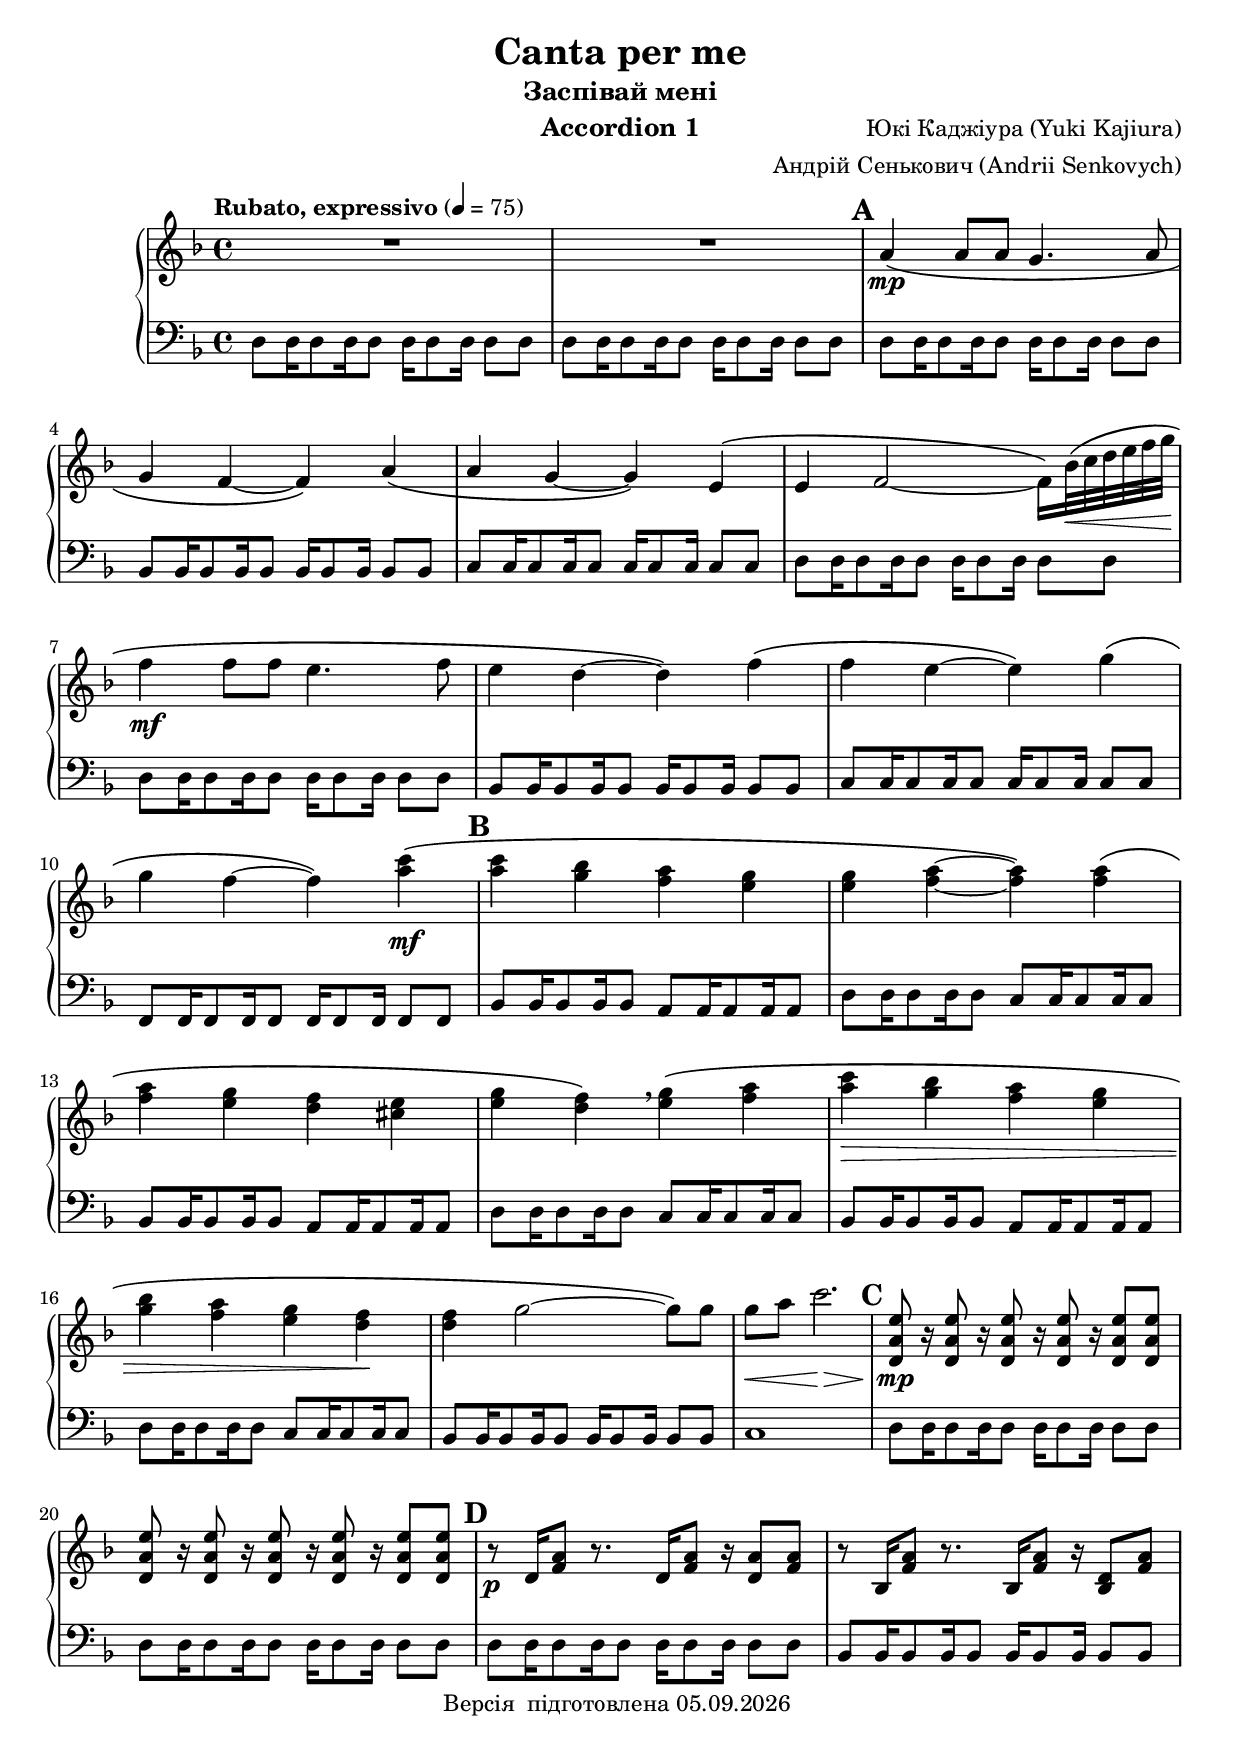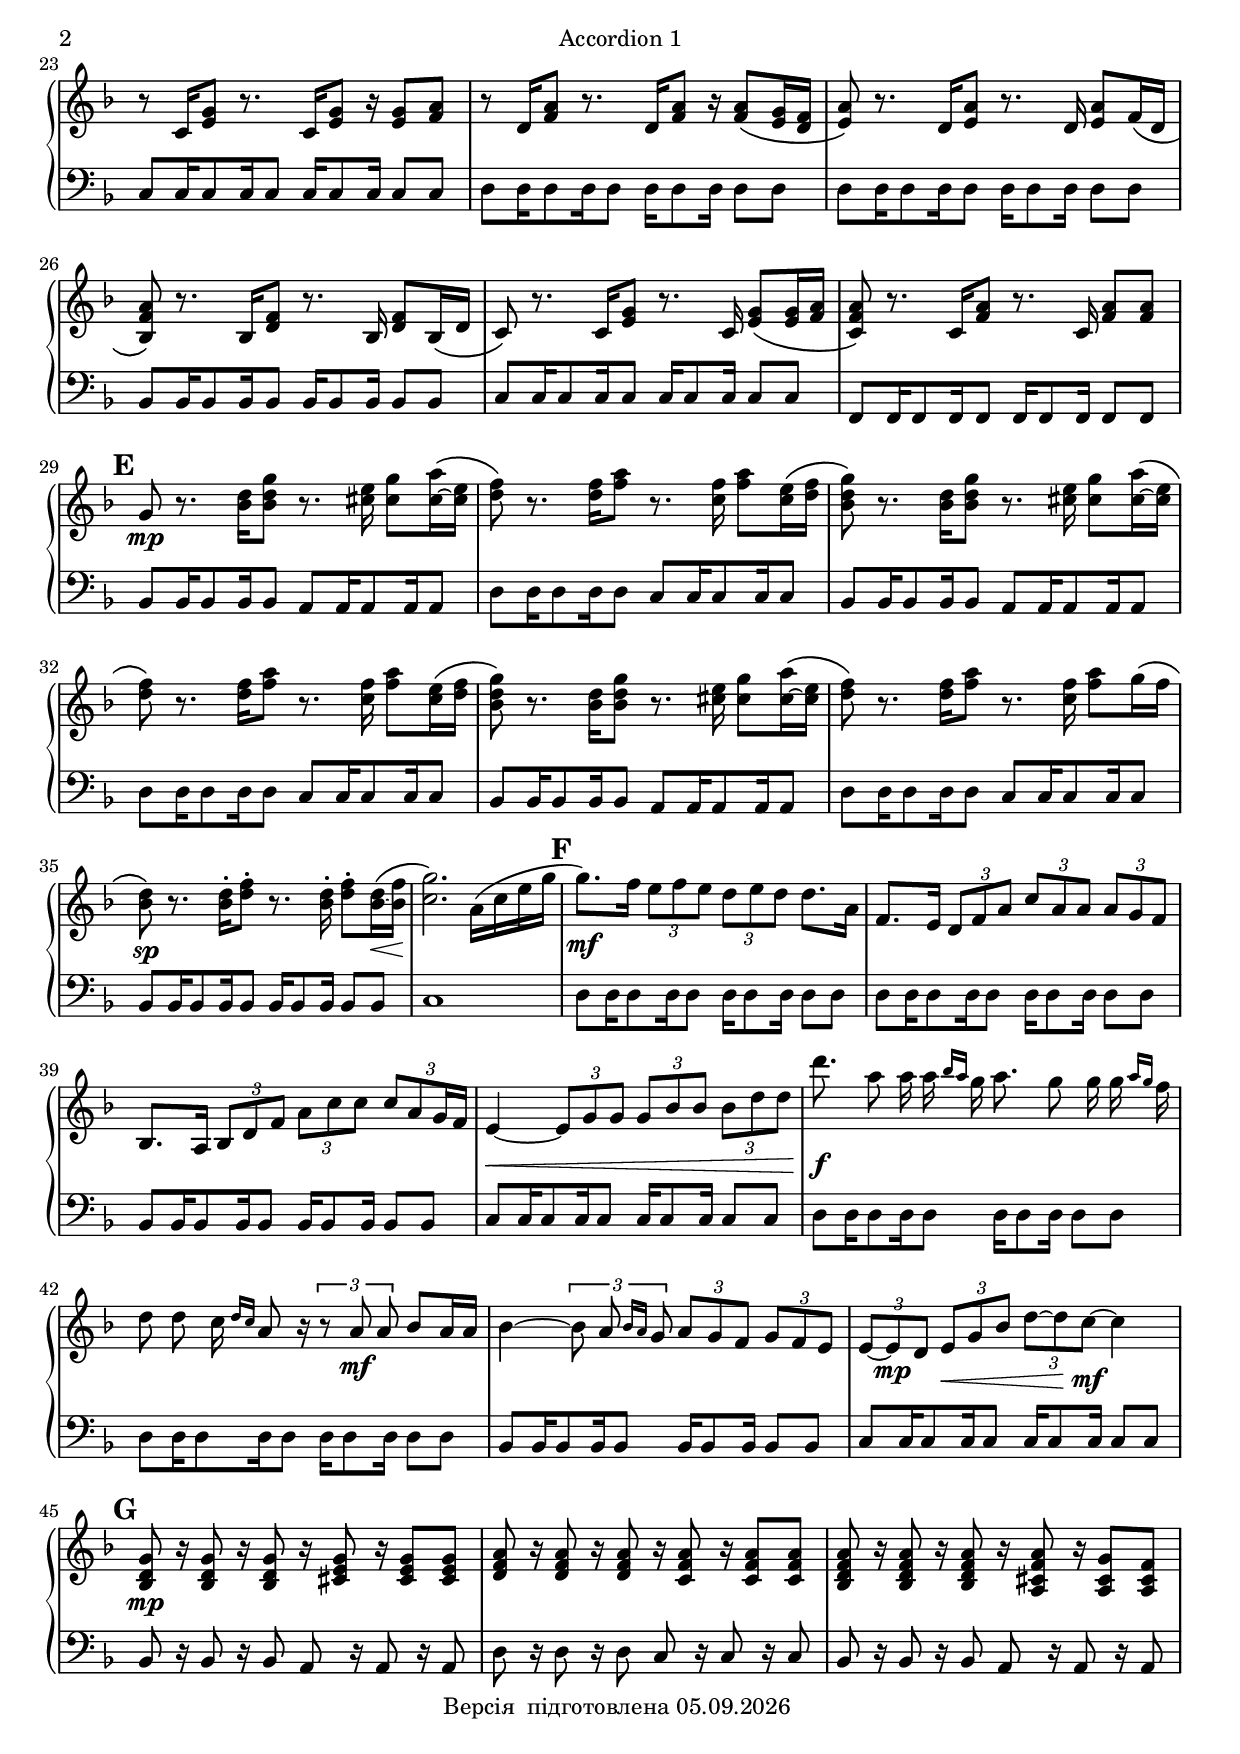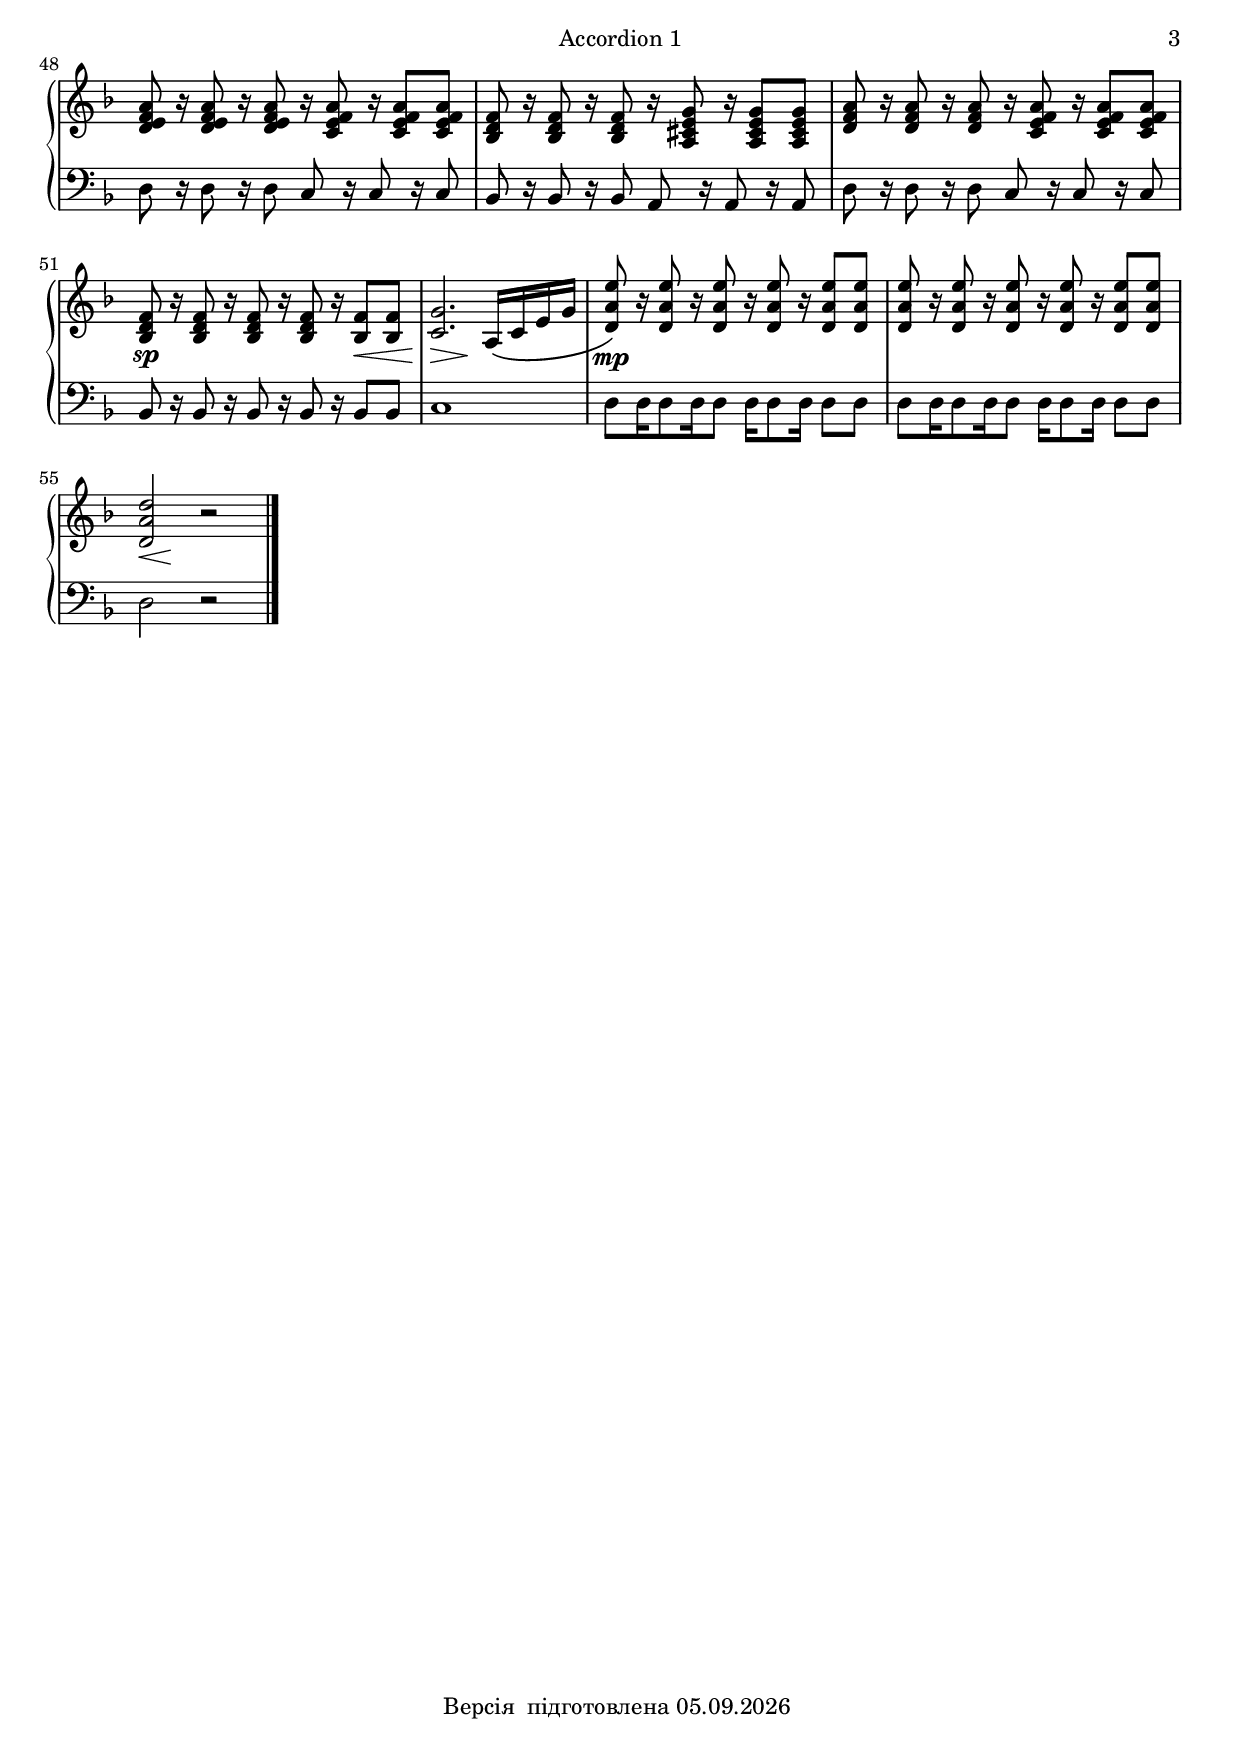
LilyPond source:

\include "src/header.ly"

\header {
    instrument = "Accordion 1"
}

\include "src/settings.ly"
discant = \markup {
  \musicglyph #"accordion.accDiscant"
}
dot = \markup {
  \musicglyph #"accordion.accDot"
}

\layout { ragged-right = ##t }

% 16 voets register
accBasson = ^\markup {
  \combine
  \discant
  \raise #0.5 \dot
}

% een korig 8 en 16 voets register
accBandon = ^\markup {
  \combine
  \discant
  \combine
  \raise #0.5 \dot
  \raise #1.5 \dot
}

accVCello = ^\markup {
  \combine
  \discant
  \combine
  \raise #0.5 \dot
  \combine
  \raise #1.5 \dot
  \translate #'(1 . 0) \raise #1.5 \dot
}

% 4-8-16 voets register
accHarmon = ^\markup {
  \combine
  \discant
  \combine
  \raise #0.5 \dot
  \combine
  \raise #1.5 \dot
  \raise #2.5 \dot
}

accTrombon = ^\markup {
  \combine
  \discant
  \combine
  \raise #0.5 \dot
  \combine
  \raise #1.5 \dot
  \combine
  \translate #'(1 . 0) \raise #1.5 \dot
  \translate #'(-1 . 0) \raise #1.5 \dot
}

% eenkorig 4 en 16 voets register
accOrgan = ^\markup {
  \combine
  \discant
  \combine
  \raise #0.5 \dot
  \raise #2.5 \dot
}

accMaster = ^\markup {
  \combine
  \discant
  \combine
  \raise #0.5 \dot
  \combine
  \raise #1.5 \dot
  \combine
  \translate #'(1 . 0) \raise #1.5 \dot
  \combine
  \translate #'(-1 . 0) \raise #1.5 \dot
  \raise #2.5 \dot
}

accAccord = ^\markup {
  \combine
  \discant
  \combine
  \raise #1.5 \dot
  \combine
  \translate #'(1 . 0) \raise #1.5 \dot
  \combine
  \translate #'(-1 . 0) \raise #1.5 \dot
  \raise #2.5 \dot
}

accMusette = ^\markup {
  \combine
  \discant
  \combine
  \raise #1.5 \dot
  \combine
  \translate #'(1 . 0) \raise #1.5 \dot
  \translate #'(-1 . 0) \raise #1.5 \dot
}

accCeleste = ^\markup {
  \combine
  \discant
  \combine
  \raise #1.5 \dot
  \translate #'(-1 . 0) \raise #1.5 \dot
}

accOboe = ^\markup {
  \combine
  \discant
  \combine
  \raise #1.5 \dot
  \raise #2.5 \dot
}

accClarin = ^\markup {
  \combine
  \discant
  \raise #1.5 \dot
}

accPiccolo = ^\markup {
  \combine
  \discant 
  \raise #2.5 \dot
}

accViolin = ^\markup {
  \combine
  \discant
  \combine
  \raise #1.5 \dot
  \combine
  \translate #'(1 . 0) \raise #1.5 \dot
  \raise #2.5 \dot
}


accordionOneSolo = \relative a' {
  \defaultTempo
  \defaultKey
  \defaultTime
  R2*4

  \mark \default

  a4\accViolin\mp\( a8 a g4. a8
  g4 f~f\) a\(
  a g~g\) e\(
  e f2~f16\) b32\(\< c d e f g

  f4\mf\! f8 f e4. f8
  e4 d~d\) f\(
  f e~e\) g\(
  g f4~f4\) <a c>4\mf\(

  \mark \default

  <a c>4 <g b>4 <f a>4 <e g>4
  <e g>4 <f a>4~<f a>4\) <f a>4\(
  <f a>4 <e g>4 <d f>4 <cis e>4
  <e g>4 <d f>4\) \breathe <e g>4\( <f a>4

  <a c>4\> <g b>4 <f a>4 <e g>4
  <g b>4 <f a>4 <e g>4 <d f>4\!
  <d f>4 g2~g8\) g
  g\< a c2.\!\>

  \mark \default

  <d,, a' e'>8\accClarin\mp\! r16 <d a' e'>8 r16 <d a' e'>8 r16 <d a' e'>8 r16 <d a' e'>8 <d a' e'>8
  <d  a' e'>8 r16 <d a' e'>8 r16 <d a' e'>8 r16 <d a' e'>8 r16 <d a' e'>8 <d a' e'>8

  \mark \default

  r8\p\accViolin d16 <f a>8  r8. d16  <f a>8  r16 <d a'>8 <f a>8
  r8 b,16 <f' a>8 r8. b,16 <f' a>8 r16 <b, d>8 <f' a>8
  r8 c16  <e g>8  r8. c16  <e g>8  r16 <e g>8  <f a>8
  r8 d16  <f a>8  r8. d16  <f a>8  r16 <f a>8\( <e g>16 <d f>16

  <e a>8\)    r8. d16 <e a>8 r8. d16 <e a>8 f16\(  d
  <b f' a>8\) r8. b16 <d f>8 r8. b16 <d f>8 b16\( d
  c8\)        r8. c16 <e g>8 r8. c16 <e g>8\( <e g>16 <f a>16
  <c f a>8\)  r8. c16 <f a>8 r8. c16 <f a>8 <f a>8

  \mark \default

  g8\mp r8. <b d>16 <b d g>8 r8. <cis e>16 <cis g'>8 <cis a'>16~\(<cis e>16
  <d f>8\) r8. <d f>16 <f a>8 r8. <c f>16 <f a>8 <c e>16\( <d f>16
  <b d g>8\) r8. <b d>16 <b d g>8 r8. <cis e>16 <cis g'>8 <cis a'>16~\(<cis e>16
  <d f>8\) r8. <d f>16 <f a>8 r8. <c f>16 <f a>8 <c e>16\( <d f>16

  <b d g>8\) r8. <b d>16 <b d g>8 r8. <cis e>16 <cis g'>8 <cis a'>16~\(<cis e>16
  <d f>8\) r8. <d f>16 <f a>8 r8. <c f>16 <f a>8 g16\( f16
  <b, d>8\)\sp r8. <b d>16-. <d f>8-. r8. <b d>16-. <d f>8-. <b d>16\(~\< <b f'>16
  <c g'>2.\)\! a16\( c e g

  \mark \default

  g8.\mf\) f16 \times 2/3 {e8 f e} \times 2/3 {d e d} d8. a16
  f8. e16 \times 2/3 {d8 f a} \times 2/3 {c a a} \times 2/3 {a g f}
  b,8. a16 \times 2/3 {b8 d f} \times 2/3 {a c c} \times 2/3 {c a g16 f}
  e4~\< \times 2/3 {e8 g g} \times 2/3 {g b b} \times 2/3 {b d d}

  \autoBeamOff
  d'8.\f\! a8 a16 a \grace { b16[ a16]} g a8. g8 g16 g \grace { a16[ g16]} f
  d8 d8 c16 \grace { d16[ c16] } a8 r16 \times 2/3 {r8 a\mf a} b8[ a16 a]
  b4~ \times 2/3 {b8 a \grace { b16[ a16] } g8} \times 2/3 {a[ g f]} \times 2/3 {g[ f e]}
  \autoBeamOn
  \times 2/3 {e8~ e\mp d} \times 2/3 {e\< g b } \times 2/3 {d~ d c~\mf\!} c4


  \mark \default

  <b, d g>8\mp r16 <b d g>8 r16 <b d g>8 r16 <cis e g>8 r16 <cis e g>8 <cis e g>8
  \repeat unfold 3 {<d f a>8 r16} <c f a>8 r16 <c f a>8 <c f a>8
  \repeat unfold 3 {<b d f a>8 r16} <a cis f a>8 r16 <a cis g'>8 <a cis f>8
  \repeat unfold 3 {<d e f a>8 r16} <c e f a>8 r16 <c e f a>8 <c e f a>8

  \repeat unfold 3 {<b d f>8 r16} <a cis e g>8 r16 <a cis e g>8 <a cis e g>8
  \repeat unfold 3 {<d f a>8 r16} <c e f a>8 r16 <c e f a>8 <c e f a>8
  <b d f>8\sp r16 \repeat unfold 3 {<b d f>8 r16} <b f'>8\< <b f'>8
  << { <c g'>2. a16\( c e g } { s2\!\> s4\! s4 } >>

  <d  a' e'>8\mp\) r16 <d a' e'>8 r16 <d a' e'>8 r16 <d a' e'>8 r16 <d a' e'>8 <d a' e'>8
  <d  a' e'>8 r16 <d a' e'>8 r16 <d a' e'>8 r16 <d a' e'>8 r16 <d a' e'>8 <d a' e'>8
  << { <d  a' d>2 r2 } { s4\< s4\! s2 } >>
  \bar "|."
}

accordionOneBass = \relative c {
  \defaultTempo
  \defaultKey
  \defaultTime
  \clef bass

  d8 d16 d8 d16 d8 d16 d8 d16 d8 d8
  d8 d16 d8 d16 d8 d16 d8 d16 d8 d8

  d8 d16 d8 d16 d8 d16 d8 d16 d8 d8
  b8 b16 b8 b16 b8 b16 b8 b16 b8 b8
  c8 c16 c8 c16 c8 c16 c8 c16 c8 c8
  d8 d16 d8 d16 d8 d16 d8 d16 d8 d8

  d8 d16 d8 d16 d8 d16 d8 d16 d8 d8
  b8 b16 b8 b16 b8 b16 b8 b16 b8 b8
  c8 c16 c8 c16 c8 c16 c8 c16 c8 c8
  f,8 f16 f8 f16 f8 f16 f8 f16 f8 f8


  b8 b16 b8 b16 b8 a8 a16 a8 a16 a8
  d8 d16 d8 d16 d8 c8 c16 c8 c16 c8
  b8 b16 b8 b16 b8 a8 a16 a8 a16 a8
  d8 d16 d8 d16 d8 c8 c16 c8 c16 c8

  b8 b16 b8 b16 b8 a8 a16 a8 a16 a8
  d8 d16 d8 d16 d8 c8 c16 c8 c16 c8
  b8 b16 b8 b16 b8 b16 b8 b16 b8 b8

  c1


  d8 d16 d8 d16 d8 d16 d8 d16 d8 d8
  d8 d16 d8 d16 d8 d16 d8 d16 d8 d8

  d8 d16 d8 d16 d8 d16 d8 d16 d8 d8
  b8 b16 b8 b16 b8 b16 b8 b16 b8 b8
  c8 c16 c8 c16 c8 c16 c8 c16 c8 c8
  d8 d16 d8 d16 d8 d16 d8 d16 d8 d8

  d8 d16 d8 d16 d8 d16 d8 d16 d8 d8
  b8 b16 b8 b16 b8 b16 b8 b16 b8 b8
  c8 c16 c8 c16 c8 c16 c8 c16 c8 c8
  f,8 f16 f8 f16 f8 f16 f8 f16 f8 f8

  b8 b16 b8 b16 b8 a8 a16 a8 a16 a8
  d8 d16 d8 d16 d8 c8 c16 c8 c16 c8
  b8 b16 b8 b16 b8 a8 a16 a8 a16 a8
  d8 d16 d8 d16 d8 c8 c16 c8 c16 c8

  b8 b16 b8 b16 b8 a8 a16 a8 a16 a8
  d8 d16 d8 d16 d8 c8 c16 c8 c16 c8
  b8 b16 b8 b16 b8 b16 b8 b16 b8 b8

  c1

  d8 d16 d8 d16 d8 d16 d8 d16 d8 d8
  d8 d16 d8 d16 d8 d16 d8 d16 d8 d8
  b8 b16 b8 b16 b8 b16 b8 b16 b8 b8
  c8 c16 c8 c16 c8 c16 c8 c16 c8 c8

  d8 d16 d8 d16 d8 d16 d8 d16 d8 d8
  d8 d16 d8 d16 d8 d16 d8 d16 d8 d8
  b8 b16 b8 b16 b8 b16 b8 b16 b8 b8
  c8 c16 c8 c16 c8 c16 c8 c16 c8 c8

  b8 r16 b8 r16 b8 a8 r16 a8 r16 a8
  d8 r16 d8 r16 d8 c8 r16 c8 r16 c8
  b8 r16 b8 r16 b8 a8 r16 a8 r16 a8
  d8 r16 d8 r16 d8 c8 r16 c8 r16 c8

  b8 r16 b8 r16 b8 a8 r16 a8 r16 a8
  d8 r16 d8 r16 d8 c8 r16 c8 r16 c8
  b8 r16 b8 r16 b8 r16 b8 r16 b8 b8
  c1

  d8 d16 d8 d16 d8 d16 d8 d16 d8 d8
  d8 d16 d8 d16 d8 d16 d8 d16 d8 d8

  d2 r2

  \bar "|."
}


\score {
  \new Score {
    \set Score.markFormatter = #format-mark-box-numbers
    \new PianoStaff <<
      \set PianoStaff.midiInstrument = "accordion"
      \keepWithTag #'part \accordionOneSolo
      \keepWithTag #'part \accordionOneBass
    >>
  }
  \layout {
    \include "src/layout.ly"
  }
  \midi {}
}
